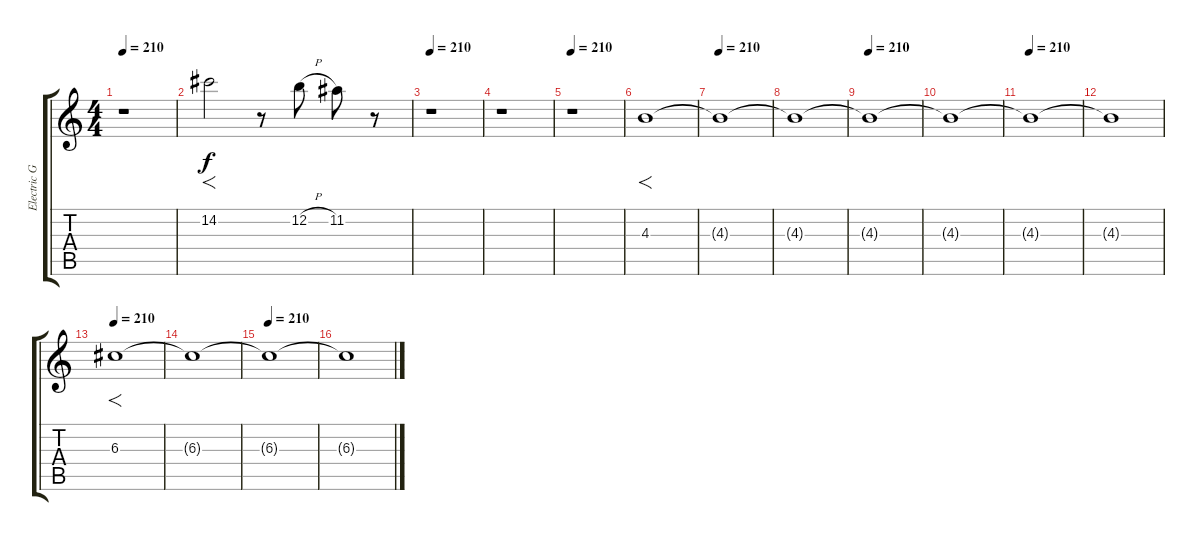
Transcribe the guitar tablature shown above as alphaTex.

\track ("Electric Guitar 1" "Electric G") {instrument distortionguitar}
\staff {score tabs}
\tuning (E4 B3 G3 D3 A2 E2) {hide}
\ts (4 4)
\tempo 210
\clef g2
\ks c
r.1{dy f} |
14.2.2{f} r.8 12.2{h}.8 11.2.8 r.8 |
\tempo 210
r.1 |
r.1 |
\tempo 210
r.1 |
4.3.1{f} |
\tempo 210
4.3{t}.1{volume 12} |
4.3{t}.1{volume 10} |
\tempo 210
4.3{t}.1{volume 8} |
4.3{t}.1{volume 6} |
\tempo 210
4.3{t}.1{volume 4} |
4.3{t}.1{volume 2} |
\tempo 210
6.3.1{f volume 14} |
6.3{t}.1 |
\tempo 210
6.3{t}.1 |
6.3{t}.1
